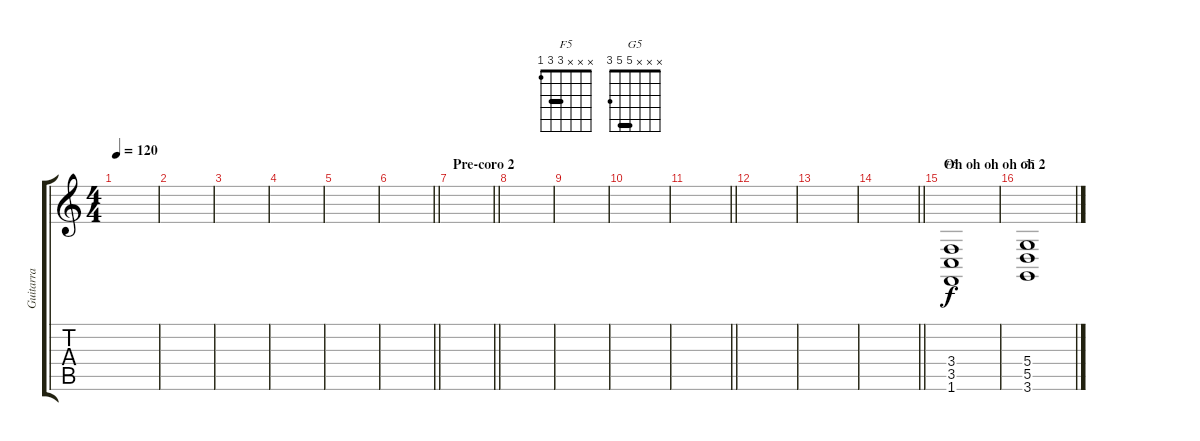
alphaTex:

\track ("Guitarra" "Guitarra") {instrument lead1square}
\staff {score tabs}
\tuning (E4 B3 G3 D3 A2 E2) {hide}
\chord ("F5" x x x 3 3 1) {barre 3}
\chord ("G5" x x x 5 5 3) {barre 5}
\ts (4 4)
\tempo 120
\clef g2
\ks c
|
|
|
|
|
\barLineRight lightlight
|
\section ("" "Pre-coro 2")
\barLineRight lightlight
|
|
|
|
\barLineRight lightlight
|
|
|
\barLineRight lightlight
|
\section ("" "Oh oh oh oh oh 2")
(3.4 3.5 1.6).1{ch "F5"} |
(5.4 5.5 3.6).1{ch "G5"}
